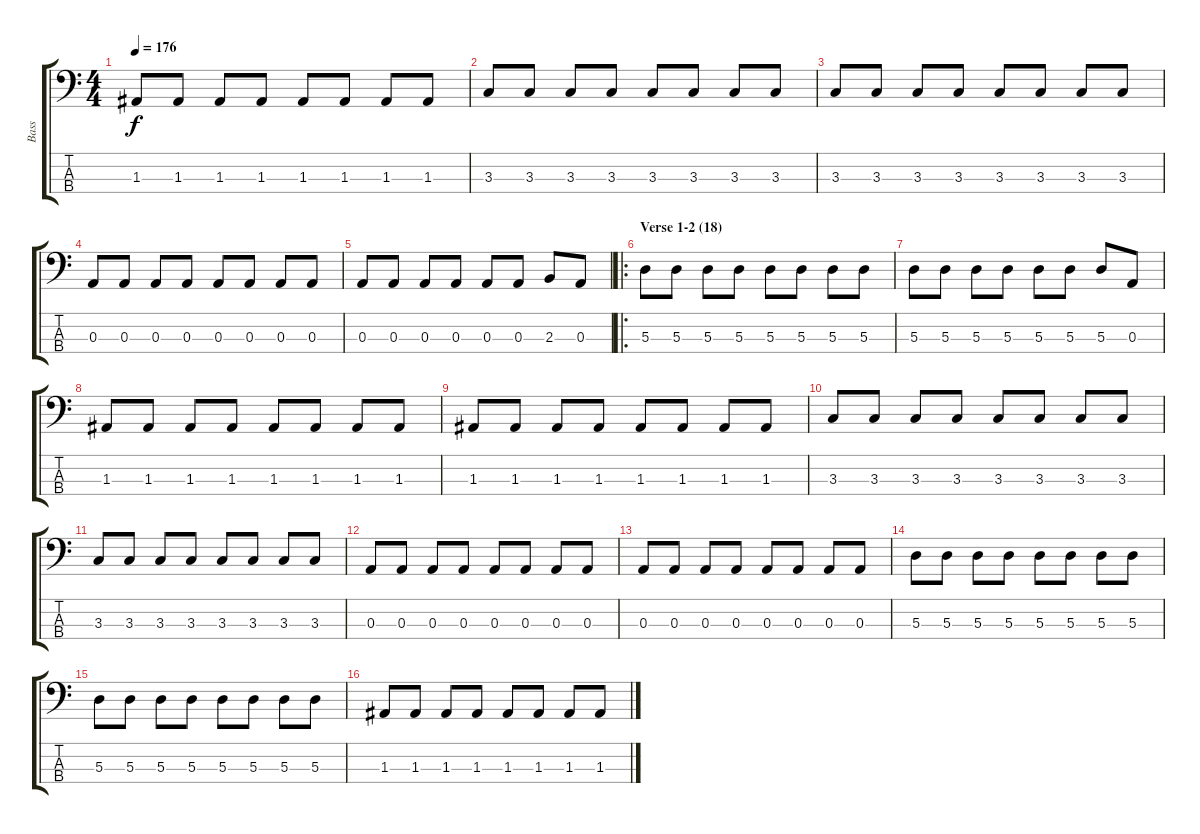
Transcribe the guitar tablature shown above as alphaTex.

\track ("Bass" "Bass") {instrument electricbassfinger}
\staff {score tabs}
\tuning (G2 D2 A1 E1) {hide}
\ts (4 4)
\tempo 176
\clef f4
\ks c
1.3.8{dy f} 1.3.8 1.3.8 1.3.8 1.3.8 1.3.8 1.3.8 1.3.8 |
3.3.8 3.3.8 3.3.8 3.3.8 3.3.8 3.3.8 3.3.8 3.3.8 |
3.3.8 3.3.8 3.3.8 3.3.8 3.3.8 3.3.8 3.3.8 3.3.8 |
0.3.8 0.3.8 0.3.8 0.3.8 0.3.8 0.3.8 0.3.8 0.3.8 |
0.3.8 0.3.8 0.3.8 0.3.8 0.3.8 0.3.8 2.3.8 0.3.8 |
\ro
\section ("" "Verse 1-2 (18)")
5.3.8 5.3.8 5.3.8 5.3.8 5.3.8 5.3.8 5.3.8 5.3.8 |
5.3.8 5.3.8 5.3.8 5.3.8 5.3.8 5.3.8 5.3.8 0.3.8 |
1.3.8 1.3.8 1.3.8 1.3.8 1.3.8 1.3.8 1.3.8 1.3.8 |
1.3.8 1.3.8 1.3.8 1.3.8 1.3.8 1.3.8 1.3.8 1.3.8 |
3.3.8 3.3.8 3.3.8 3.3.8 3.3.8 3.3.8 3.3.8 3.3.8 |
3.3.8 3.3.8 3.3.8 3.3.8 3.3.8 3.3.8 3.3.8 3.3.8 |
0.3.8 0.3.8 0.3.8 0.3.8 0.3.8 0.3.8 0.3.8 0.3.8 |
0.3.8 0.3.8 0.3.8 0.3.8 0.3.8 0.3.8 0.3.8 0.3.8 |
5.3.8 5.3.8 5.3.8 5.3.8 5.3.8 5.3.8 5.3.8 5.3.8 |
5.3.8 5.3.8 5.3.8 5.3.8 5.3.8 5.3.8 5.3.8 5.3.8 |
1.3.8 1.3.8 1.3.8 1.3.8 1.3.8 1.3.8 1.3.8 1.3.8
